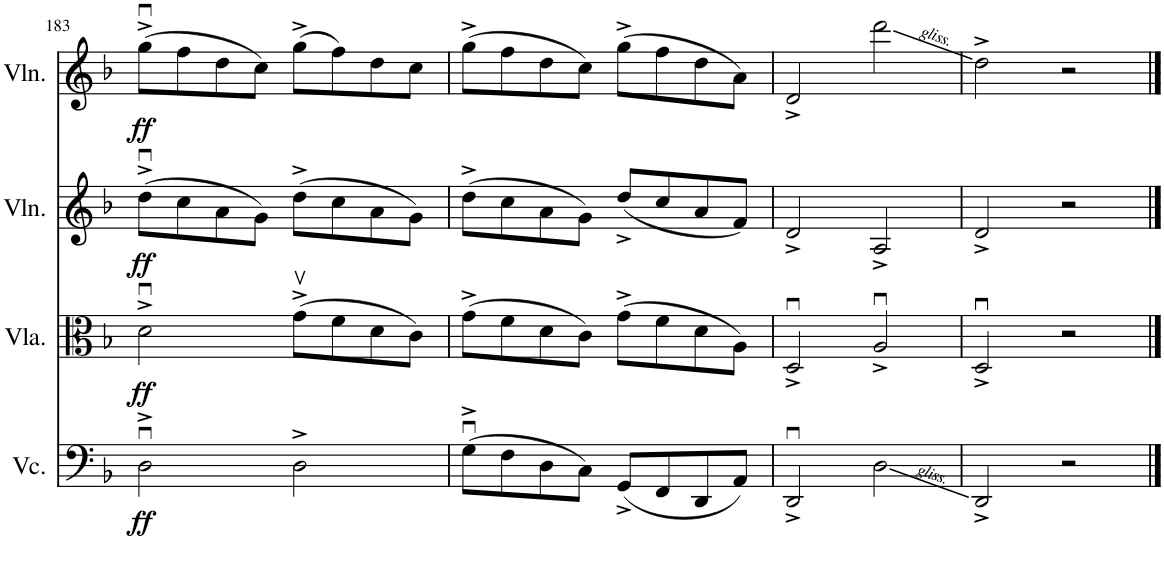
**kern	**dynam	**kern	**dynam	**kern	**dynam	**kern	**dynam
*part4	*part4	*part3	*part3	*part2	*part2	*part1	*part1
*staff4	*staff4	*staff3	*staff3	*staff2	*staff2	*staff1	*staff1
*I"Violoncello	*	*I"Viola	*	*I"Violin	*	*I"Violin	*
*I'Vc.	*	*I'Vla.	*	*I'Vln.	*	*I'Vln.	*
!!LO:PB:g=z
*clefF4	*	*clefC3	*	*clefG2	*	*clefG2	*
*k[b-]	*	*k[b-]	*	*k[b-]	*	*k[b-]	*
*M2/2	*	*M2/2	*	*M2/2	*	*M2/2	*
*met(c|)	*	*met(c|)	*	*met(c|)	*	*met(c|)	*
=183	=183	=183	=183	=183	=183	=183	=183
!	!LO:DY:b	!	!LO:DY:b	!	!LO:DY:b	!	!LO:DY:b
2Du^\	ff	2du^\	ff	(8ddu^\L	ff	(8ggu^\L	ff
.	.	.	.	8cc\	.	8ff\	.
.	.	.	.	8a\	.	8dd\	.
.	.	.	.	8g\J)	.	8cc\J)	.
2D^\	.	(8gv^\L	.	(8dd^\L	.	(8gg^\L	.
.	.	8f\	.	8cc\	.	8ff\)	.
.	.	8d\	.	8a\	.	8dd\	.
.	.	8c\J)	.	8g\J)	.	8cc\J	.
=184	=184	=184	=184	=184	=184	=184	=184
(8Gu^\L	.	(8g^\L	.	(8dd^\L	.	(8gg^\L	.
8F\	.	8f\	.	8cc\	.	8ff\	.
8D\	.	8d\	.	8a\	.	8dd\	.
8C\J)	.	8c\J)	.	8g\J)	.	8cc\J)	.
(8GG^/L	.	(8g^\L	.	(8dd^/L	.	(8gg^\L	.
8FF/	.	8f\	.	8cc/	.	8ff\	.
8DD/	.	8d\	.	8a/	.	8dd\	.
8AA/J)	.	8A\J)	.	8f/J)	.	8a\J)	.
=185	=185	=185	=185	=185	=185	=185	=185
2DDu^/	.	2Du^/	.	2d^/	.	2d^/	.
2D\	.	2Au^/	.	2A^/	.	2ddd\	.
=186	=186	=186	=186	=186	=186	=186	=186
2DD^/	.	2Du^/	.	2d^/	.	2dd^\	.
2r	.	2r	.	2r	.	2r	.
==	==	==	==	==	==	==	==
*-	*-	*-	*-	*-	*-	*-	*-
